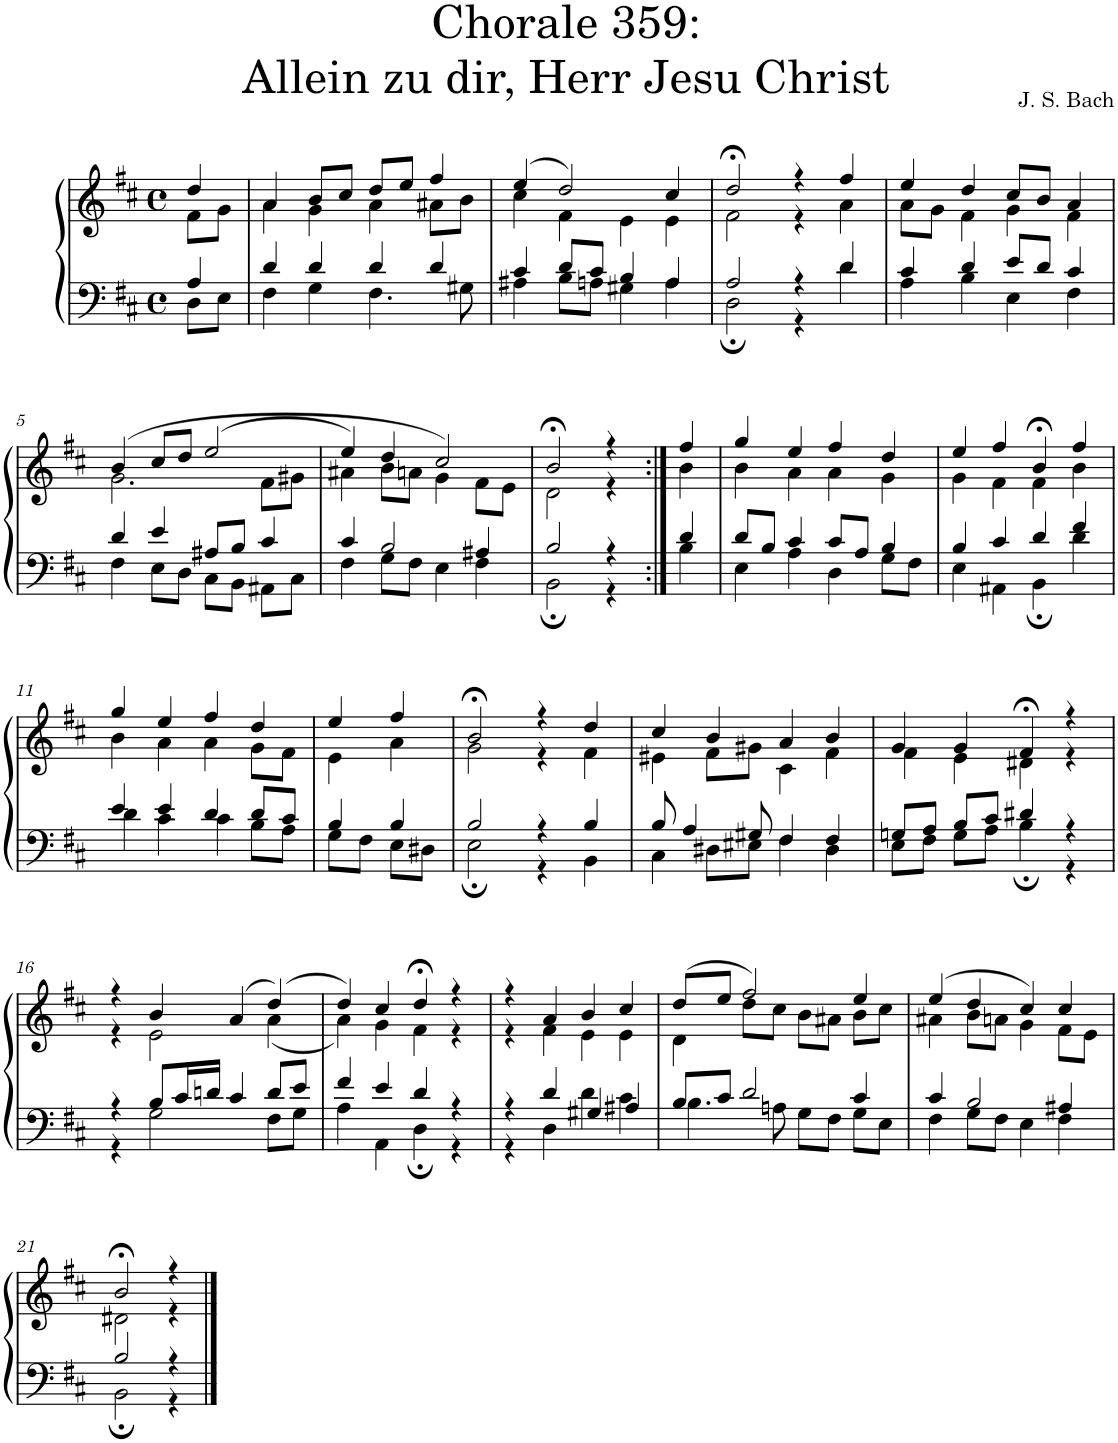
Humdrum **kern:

**kern	**kern
*part1	*part1
*staff2	*staff1
*I"S,A	*
*clefF4	*clefG2
*k[f#c#]	*k[f#c#]
*M4/4	*M4/4
*met(c)	*met(c)
=	=
*^	*^
4A/	8D\L	4dd/	8f#\L
.	8E\J	.	8g\J
=1	=1	=1	=1
4d/	4F#\	4a/	4a\
4d/	4G\	8b/L	4g\
.	.	8cc#/J	.
4d/	4.F#\	8dd/L	4a\
.	.	8ee/J	.
4d/	.	4ff#/	8a#X\L
.	8G#X\	.	8b\J
=2	=2	=2	=2
4c#/	4A#X\	(>4ee/	4cc#\
8d/L	8B\L	2dd/)	4f#\
8c#/J	8An\J	.	.
4B/	4G#X\	.	4e\
4A/	4A\	4cc#/	4e\
=3	=3	=3	=3
2A/	2D;\	2dd;</	2f#\
4r	4r	4r	4r
4d/	4d\	4ff#/	4a\
=4	=4	=4	=4
4c#/	4A\	4ee/	8a\L
.	.	.	8g\J
4d/	4B\	4dd/	4f#\
8e/L	4E\	8cc#/L	4g\
8d/J	.	8b/J	.
4c#/	4F#\	4a/	4f#\
!!LO:LB:g=z	!!
=5	=5	=5	=5
4d/	4F#\	(>4b/	2.g\
4e/	8E\L	8cc#/L	.
.	8D\J	8dd/J	.
8A#X/L	8C#\L	(>2ee/	.
8B/J	8BB\J	.	.
4c#/	8AA#X\L	.	8f#\L
.	8C#\J	.	8g#X\J
=6	=6	=6	=6
4c#/	4F#\	4ee/)	4a#X\
2B/	8G\L	4dd/	8b\L
.	8F#\J	.	8an\J
.	4E\	2cc#/)	4g\
4A#X/	4F#\	.	8f#\L
.	.	.	8e\J
=1752	=1752	=1752	=1752
2B/	2BB;\	2b;</	2d\
4r	4r	4r	4r
=1753:|!	=1753:|!	=1753:|!	=1753:|!
4d/	4B\	4ff#/	4b\
=9	=9	=9	=9
8d/L	4E\	4gg/	4b\
8B/J	.	.	.
4c#/	4A\	4ee/	4a\
8c#/L	4D\	4ff#/	4a\
8A/J	.	.	.
4B/	8G\L	4dd/	4g\
.	8F#\J	.	.
=10	=10	=10	=10
4B/	4E\	4ee/	4g\
4c#/	4AA#X\	4ff#/	4f#\
4d/	4BB;\	4b;</	4f#\
4f#/	4d\	4ff#/	4b\
!!LO:LB:g=z	!!
=11	=11	=11	=11
4e/	4d\	4gg/	4b\
4e/	4c#\	4ee/	4a\
4d/	4c#\	4ff#/	4a\
8d/L	8B\L	4dd/	8g\L
8c#/J	8A\J	.	8f#\J
=12	=12	=12	=12
4B/	8G\L	4ee/	4e\
.	8F#\J	.	.
4B/	8E\L	4ff#/	4a\
.	8D#X\J	.	.
=13	=13	=13	=13
2B/	2E;\	2b;</	2g\
4r	4r	4r	4r
4B/	4BB\	4dd/	4f#\
=14	=14	=14	=14
8B/	4C#\	4cc#/	4e#X\
4A/	.	.	.
.	8D#X\L	4b/	8f#\L
8G#X/	8E#X\J	.	8g#X\J
4F#/	4F#\	4a/	4c#\
4F#/	4D#\	4b/	4f#\
=15	=15	=15	=15
8Gn/L	8E\L	4g/	4f#\
8A/J	8F#\J	.	.
8B/L	8G\L	4g/	4e\
8c#/J	8A\J	.	.
4d#X/	4B;\	4f#;</	4d#X\
4r	4r	4r	4r
!!LO:LB:g=z	!!
=16	=16	=16	=16
4r	4r	4r	4r
8B/L	2G\	4b/	2e\
16c#/L	.	.	.
16dn/JJ	.	.	.
4c#/	.	(>4a/	.
8d/L	8F#\L	(>4dd/)	(<4a\
8e/J	8G\J	.	.
=17	=17	=17	=17
4f#/	4A\	4dd/)	4a\)
4e/	4AA\	4cc#/	4g\
4d/	4D;\	4dd;</	4f#\
4r	4r	4r	4r
=18	=18	=18	=18
4r	4r	4r	4r
4d/	4D\	4a/	4f#\
4G#X/	4d\	4b/	4e\
4A#X/	4c#\	4cc#/	4e\
=19	=19	=19	=19
8B/L	4.B\	(>8dd/L	4d\
8c#/J	.	8ee/J	.
2d/	.	2ff#/)	8dd\L
.	8An\	.	8cc#\J
.	8G\L	.	8b\L
.	8F#\J	.	8a#X\J
4c#/	8G\L	4ee/	8b\L
.	8E\J	.	8cc#\J
=20	=20	=20	=20
4c#/	4F#\	(>4ee/	4a#X\
2B/	8G\L	4dd/	8b\L
.	8F#\J	.	8an\J
.	4E\	4cc#/)	4g\
4A#X/	4F#\	4cc#/	8f#\L
.	.	.	8e\J
!!LO:LB:g=z	!!
=21	=21	=21	=21
2B/	2BB;\	2b;</	2d#X\
4r	4r	4r	4r
*v	*v	*	*
*	*v	*v
==	==
*-	*-
